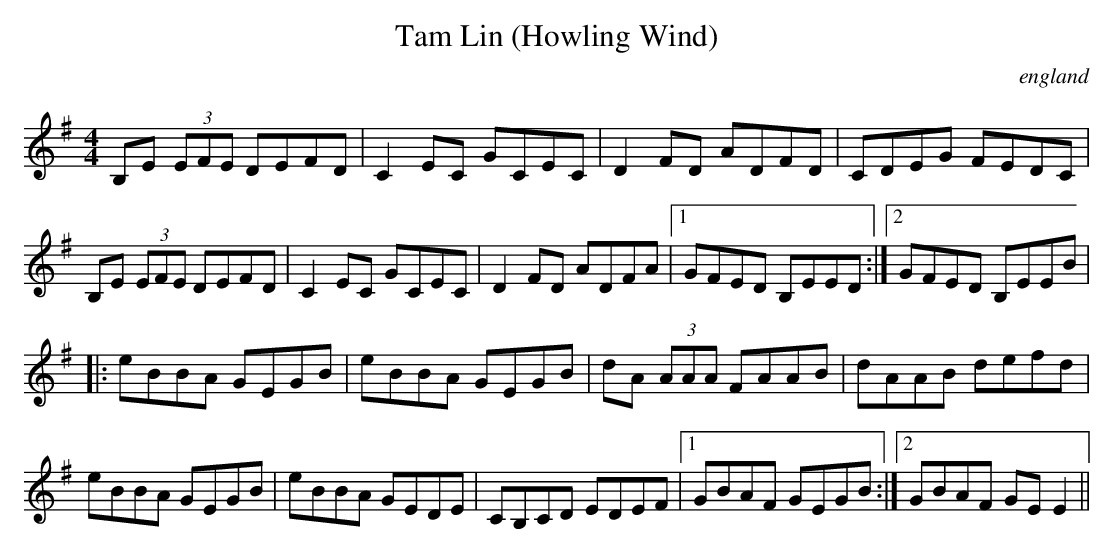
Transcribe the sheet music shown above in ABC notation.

X:1
T:Tam Lin (Howling Wind)
O:england
M:4/4
L:1/8
K:EMin
B,E (3EFE DEFD|C2EC GCEC|D2FD ADFD|CDEG FEDC|
B,E (3EFE DEFD|C2EC GCEC|D2FD ADFA|1GFED B,EED:|2GFED B,EEB|
|:eBBA GEGB|eBBA GEGB|dA (3AAA FAAB|dAAB defd|
eBBA GEGB|eBBA GEDE|CB,CD EDEF|1GBAF GEGB:|2GBAF GEE2||
